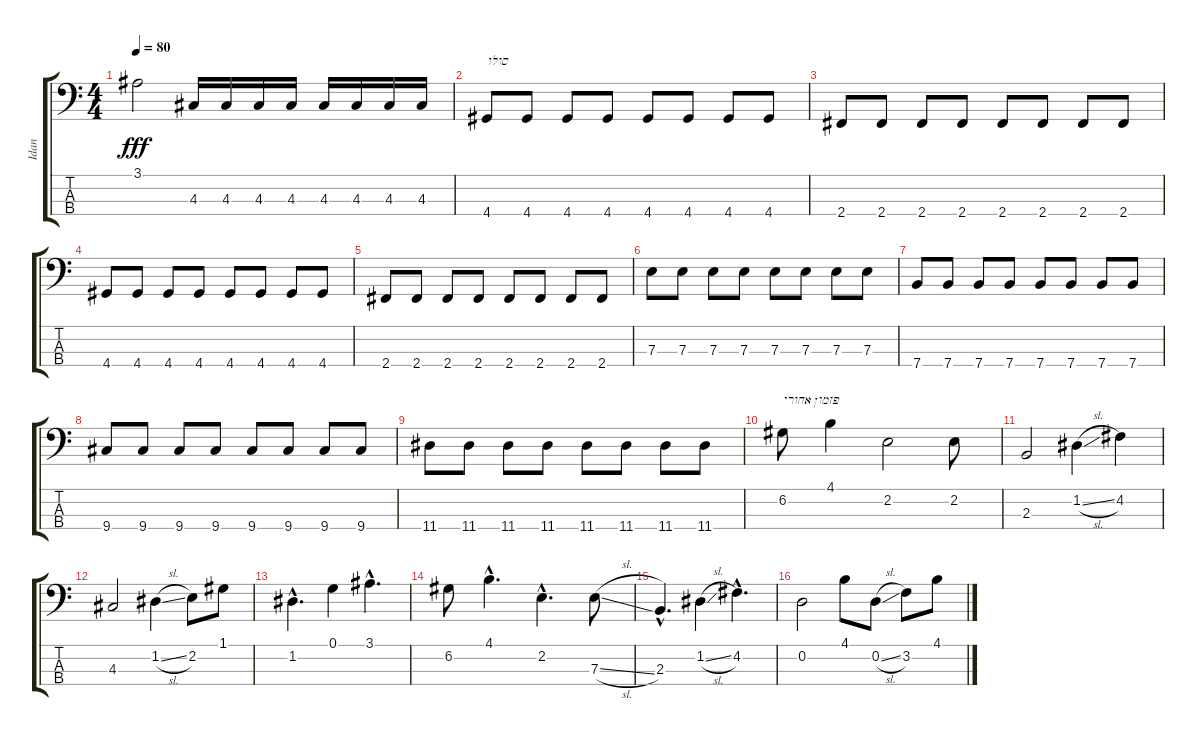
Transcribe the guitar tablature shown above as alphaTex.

\track ("Idan" "Idan") {instrument electricbassfinger}
\staff {score tabs}
\tuning (G2 D2 A1 E1) {hide}
\ts (4 4)
\tempo 80
\clef f4
\ks c
3.1.2{dy fff} 4.3.16 4.3.16 4.3.16 4.3.16 4.3.16 4.3.16 4.3.16 4.3.16 |
4.4.8{txt "סולו"} 4.4.8 4.4.8 4.4.8 4.4.8 4.4.8 4.4.8 4.4.8 |
2.4.8 2.4.8 2.4.8 2.4.8 2.4.8 2.4.8 2.4.8 2.4.8 |
4.4.8 4.4.8 4.4.8 4.4.8 4.4.8 4.4.8 4.4.8 4.4.8 |
2.4.8 2.4.8 2.4.8 2.4.8 2.4.8 2.4.8 2.4.8 2.4.8 |
7.3.8 7.3.8 7.3.8 7.3.8 7.3.8 7.3.8 7.3.8 7.3.8 |
7.4.8 7.4.8 7.4.8 7.4.8 7.4.8 7.4.8 7.4.8 7.4.8 |
9.4.8 9.4.8 9.4.8 9.4.8 9.4.8 9.4.8 9.4.8 9.4.8 |
11.4.8 11.4.8 11.4.8 11.4.8 11.4.8 11.4.8 11.4.8 11.4.8 |
6.2.8{txt "פזמון אחורי"} 4.1.4 2.2.2 2.2.8 |
2.3.2 1.2{sl}.4 4.2.4 |
4.3.2 1.2{sl}.4 2.2.8 1.1.8 |
1.2{hac}.4{d} 0.1.4 3.1{hac}.4{d} |
6.2.8 4.1{hac}.4{d} 2.2{hac}.4{d} 7.3{sl}.8 |
2.3{hac}.4{d} 1.2{sl}.4 4.2{hac}.4{d} |
0.2.2 4.1.8 0.2{sl}.8 3.2.8 4.1.8
